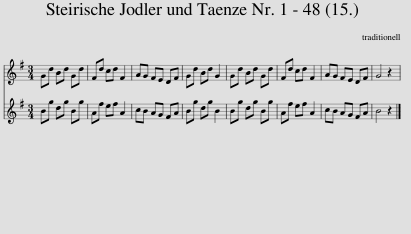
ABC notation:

X:1
%%score 1 2
L:1/8
M:3/4
I:linebreak $
K:G
V:1 treble
V:2 treble
V:1
 Gd Bd Gd | Fd cd F2 | AG FE DF | Gd Bd G2 | Gd Bd Gd | %5
 Fd cd F2 | AG FE DF | G4 z2 | %8
V:2
 Bg dg Bg | Af ef A2 | cB AG FA | Bg dg B2 | Bg dg Bg | %5
 Af ef A2 | cB AG FA | B4 z2 | %8
